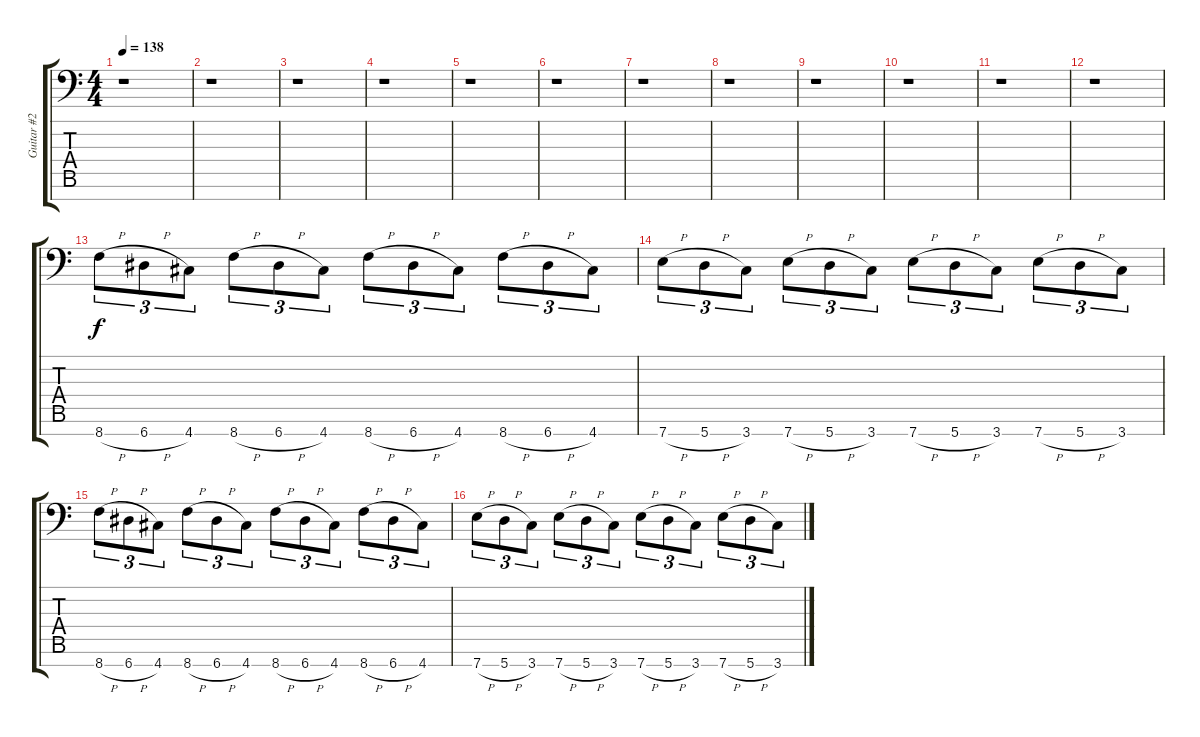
\track ("Guitar #2" "Guitar #2") {instrument distortionguitar}
\staff {score tabs}
\tuning (D4 A3 F3 C3 G2 D2 A1) {hide}
\ts (4 4)
\tempo 138
\clef f4
\ks c
r.1{dy f} |
r.1 |
r.1 |
r.1 |
r.1 |
r.1 |
r.1 |
r.1 |
r.1 |
r.1 |
r.1 |
r.1{volume 5} |
8.7{h}.8{tu (3 2) volume 13} 6.7{h}.8{tu (3 2)} 4.7.8{tu (3 2)} 8.7{h}.8{tu (3 2)} 6.7{h}.8{tu (3 2)} 4.7.8{tu (3 2)} 8.7{h}.8{tu (3 2)} 6.7{h}.8{tu (3 2)} 4.7.8{tu (3 2)} 8.7{h}.8{tu (3 2)} 6.7{h}.8{tu (3 2)} 4.7.8{tu (3 2)} |
7.7{h}.8{tu (3 2)} 5.7{h}.8{tu (3 2)} 3.7.8{tu (3 2)} 7.7{h}.8{tu (3 2)} 5.7{h}.8{tu (3 2)} 3.7.8{tu (3 2)} 7.7{h}.8{tu (3 2)} 5.7{h}.8{tu (3 2)} 3.7.8{tu (3 2)} 7.7{h}.8{tu (3 2)} 5.7{h}.8{tu (3 2)} 3.7.8{tu (3 2)} |
8.7{h}.8{tu (3 2)} 6.7{h}.8{tu (3 2)} 4.7.8{tu (3 2)} 8.7{h}.8{tu (3 2)} 6.7{h}.8{tu (3 2)} 4.7.8{tu (3 2)} 8.7{h}.8{tu (3 2)} 6.7{h}.8{tu (3 2)} 4.7.8{tu (3 2)} 8.7{h}.8{tu (3 2)} 6.7{h}.8{tu (3 2)} 4.7.8{tu (3 2)} |
7.7{h}.8{tu (3 2)} 5.7{h}.8{tu (3 2)} 3.7.8{tu (3 2)} 7.7{h}.8{tu (3 2)} 5.7{h}.8{tu (3 2)} 3.7.8{tu (3 2)} 7.7{h}.8{tu (3 2)} 5.7{h}.8{tu (3 2)} 3.7.8{tu (3 2)} 7.7{h}.8{tu (3 2)} 5.7{h}.8{tu (3 2)} 3.7.8{tu (3 2)}
